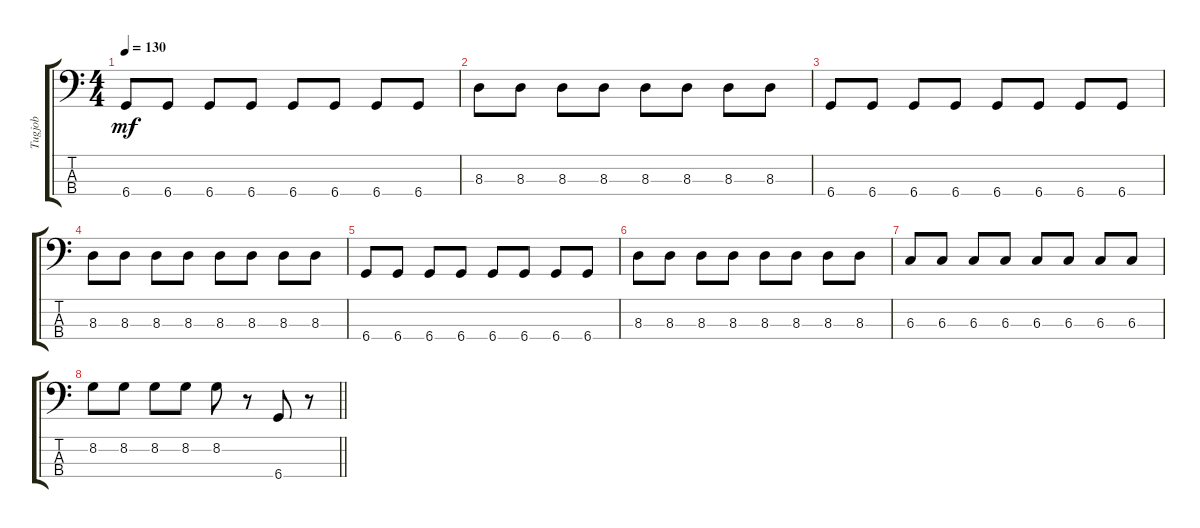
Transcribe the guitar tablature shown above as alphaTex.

\track ("Tugjob" "Tugjob") {instrument electricbassfinger}
\staff {score tabs}
\tuning (E2 B1 Gb1 Db1) {hide}
\ts (4 4)
\tempo 130
\clef f4
\ks c
6.4.8{dy mf} 6.4.8 6.4.8 6.4.8 6.4.8 6.4.8 6.4.8 6.4.8 |
8.3.8 8.3.8 8.3.8 8.3.8 8.3.8 8.3.8 8.3.8 8.3.8 |
6.4.8 6.4.8 6.4.8 6.4.8 6.4.8 6.4.8 6.4.8 6.4.8 |
8.3.8 8.3.8 8.3.8 8.3.8 8.3.8 8.3.8 8.3.8 8.3.8 |
6.4.8 6.4.8 6.4.8 6.4.8 6.4.8 6.4.8 6.4.8 6.4.8 |
8.3.8 8.3.8 8.3.8 8.3.8 8.3.8 8.3.8 8.3.8 8.3.8 |
6.3.8 6.3.8 6.3.8 6.3.8 6.3.8 6.3.8 6.3.8 6.3.8 |
\barLineRight lightlight
8.2.8 8.2.8 8.2.8 8.2.8 8.2.8 r.8 6.4.8 r.8
